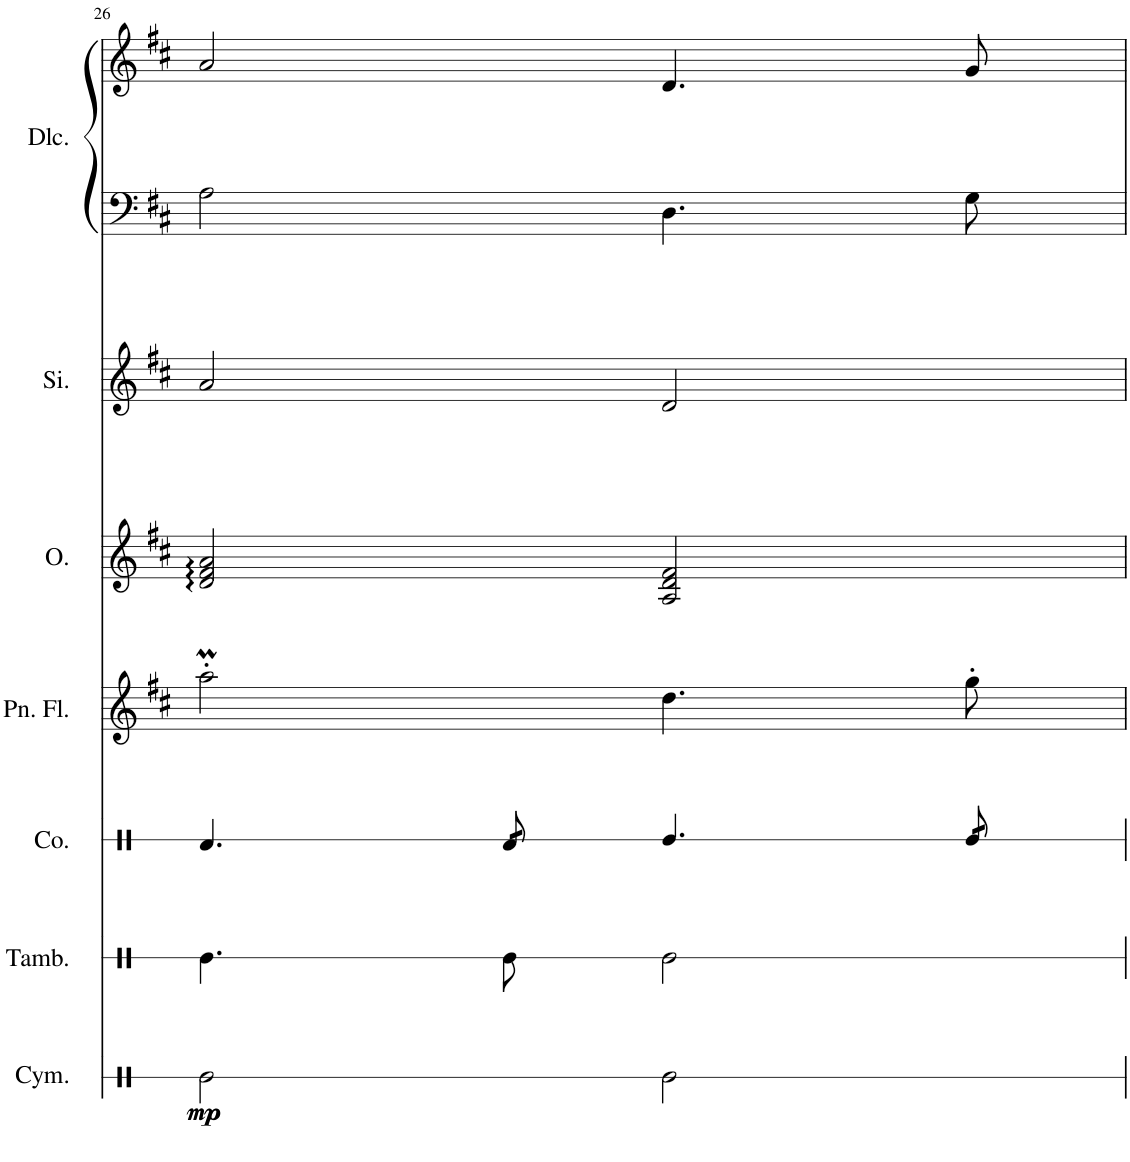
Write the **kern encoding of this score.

**kern	**dynam	**kern	**kern	**kern	**kern	**kern	**kern	**kern
*part7	*part7	*part6	*part5	*part4	*part3	*part2	*part1	*part1
*staff8	*staff8	*staff7	*staff6	*staff5	*staff4	*staff3	*staff2	*staff1
*I"Cymbals	*	*I"Tambourine	*I"Congas	*I"Pan Flute	*I"Oud	*I"Sitar	*I"Dulcimer	*
*I'Cym.	*	*I'Tamb.	*I'Co.	*I'Pn. Fl.	*I'O.	*I'Si.	*I'Dlc.	*
!!LO:PB:g=z
*clefX	*	*clefX	*clefX	*clefG2	*clefG2	*clefG2	*clefF4	*clefG2
*	*	*	*	*	*Trd7c12	*	*	*
*k[]	*	*k[]	*k[]	*k[f#c#]	*k[f#c#]	*k[f#c#]	*k[f#c#]	*k[f#c#]
*M4/4	*	*M4/4	*M4/4	*M4/4	*M4/4	*M4/4	*M4/4	*M4/4
=26	=26	=26	=26	=26	=26	=26	=26	=26
!	!LO:DY:b	!	!	!	!	!	!	!
!	!LO:DY:n=1:b	!	!	!	!	!	!	!
2Re\	mp mp	4.Re\	4.Rd/	2aaM'\	2d/ 2f#/ 2a/	2a/	2A\	2a/
*	*	*	*tremolo	*	*	*	*	*
.	.	8Re\	16Rd/	.	.	.	.	.
.	.	.	16Rd/	.	.	.	.	.
*	*	*	*Xtremolo	*	*	*	*	*
2Re\	.	2Re\	4.Re/	4.dd\	2A/ 2d/ 2f#/	2d/	4.D\	4.d/
*	*	*	*tremolo	*	*	*	*	*
.	.	.	16Re/	8gg'\	.	.	8G\	8g/
.	.	.	16Re/	.	.	.	.	.
*	*	*	*Xtremolo	*	*	*	*	*
=	=	=	=	=	=	=	=	=
*-	*-	*-	*-	*-	*-	*-	*-	*-
